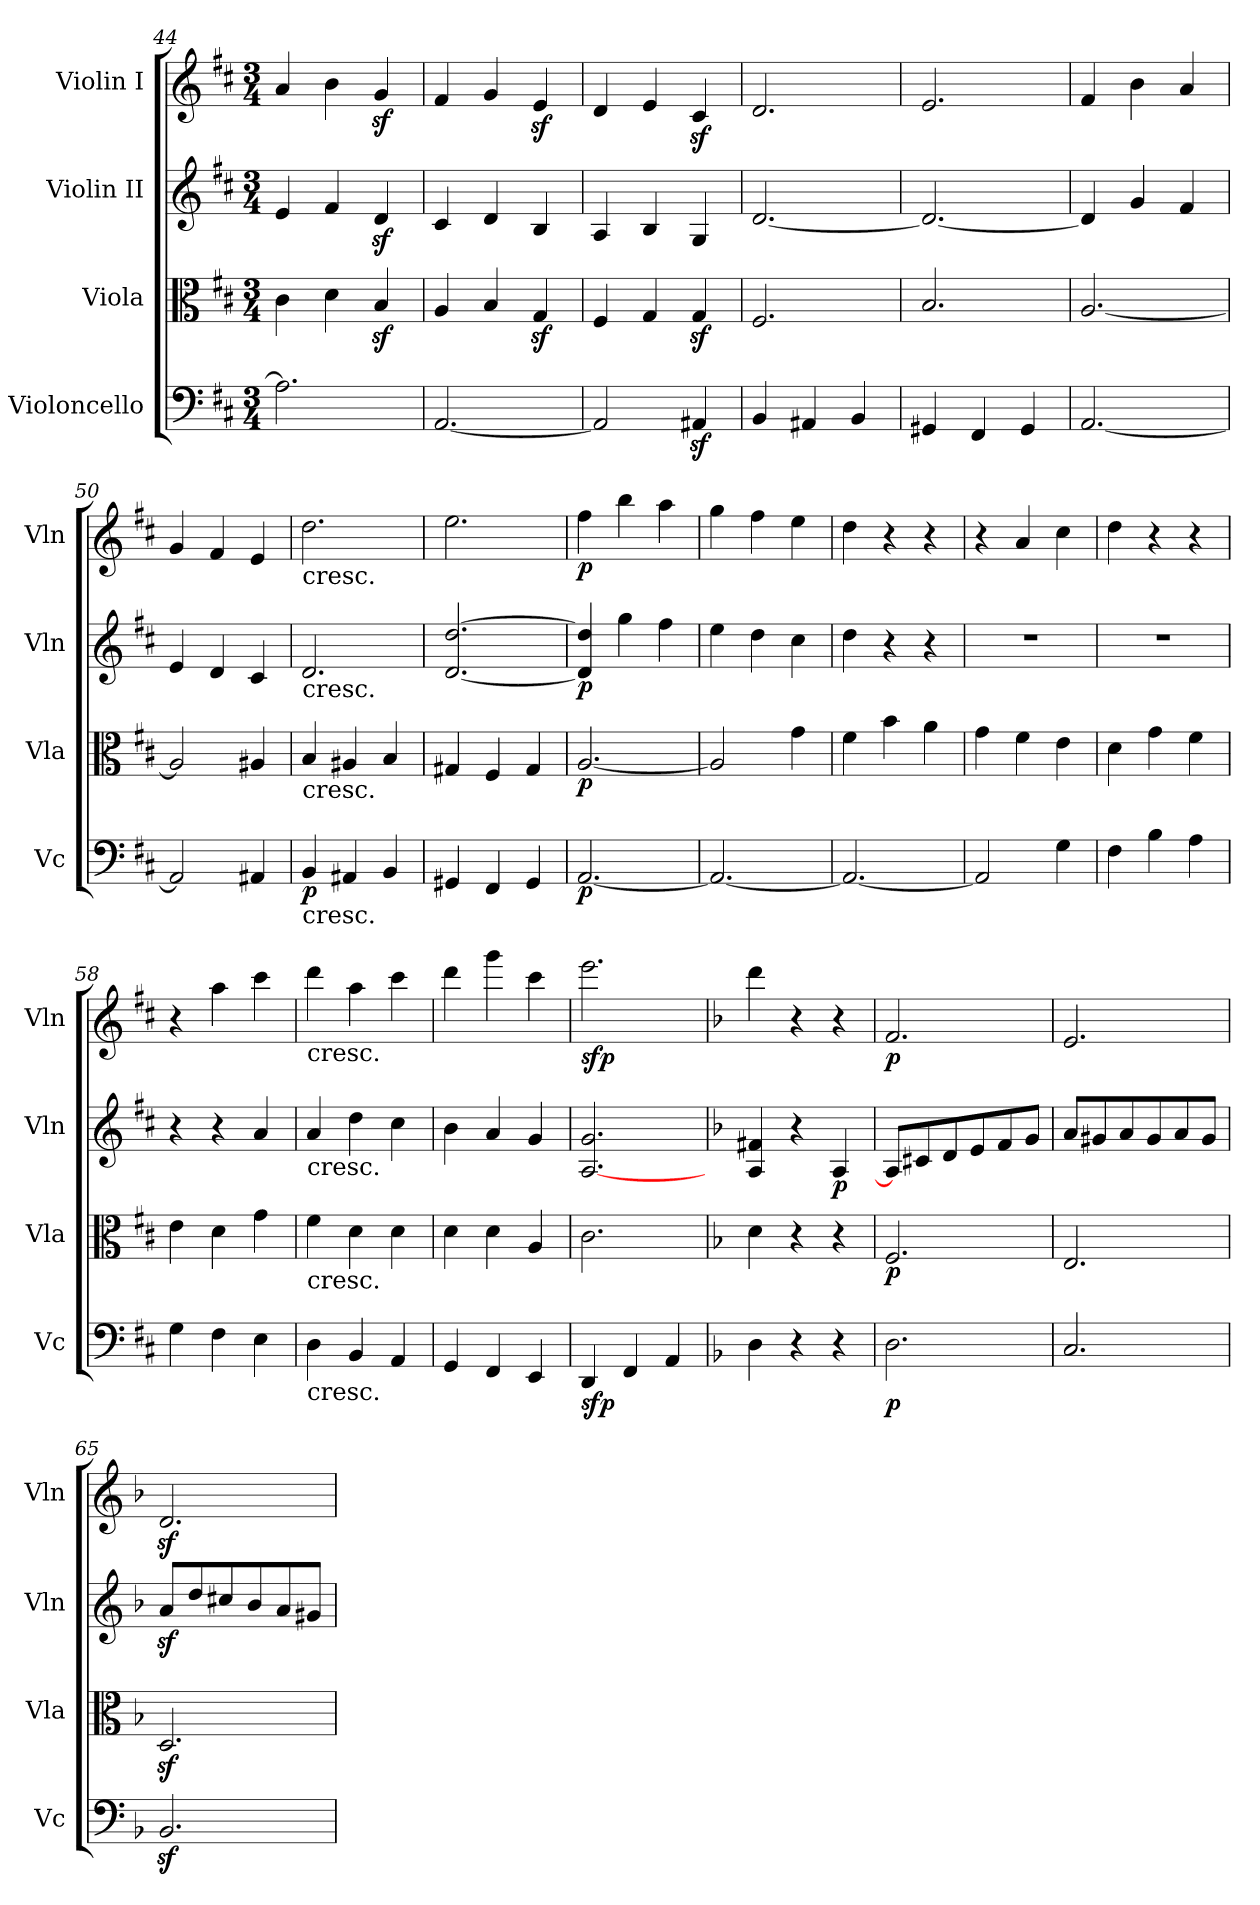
**kern	**dynam	**kern	**dynam	**kern	**dynam	**kern	**dynam
*part4	*part4	*part3	*part3	*part2	*part2	*part1	*part1
*staff4	*staff4	*staff3	*staff3	*staff2	*staff2	*staff1	*staff1
*I"Violoncello	*	*I"Viola	*	*I"Violin II	*	*I"Violin I	*
*I'Vc	*	*I'Vla	*	*I'Vln	*	*I'Vln	*
*clefF4	*	*clefC3	*	*clefG2	*	*clefG2	*
*k[f#c#]	*	*k[f#c#]	*	*k[f#c#]	*	*k[f#c#]	*
*M3/4	*	*M3/4	*	*M3/4	*	*M3/4	*
=44	=44	=44	=44	=44	=44	=44	=44
2.A\]	.	4c#\	.	4e/	.	4a/	.
.	.	4d\	.	4f#/	.	4b\	.
.	.	4Bz</	.	4dz</	.	4gz</	.
=45	=45	=45	=45	=45	=45	=45	=45
[2.AA/	.	4A/	.	4c#/	.	4f#/	.
.	.	4B/	.	4d/	.	4g/	.
.	.	4Gz>/	.	4B/	.	4ez</	.
=46	=46	=46	=46	=46	=46	=46	=46
2AA/]	.	4F#/	.	4A/	.	4d/	.
.	.	4G/	.	4B/	.	4e/	.
4AA#Xz</	.	4Gz>/	.	4G/	.	4c#z</	.
=47	=47	=47	=47	=47	=47	=47	=47
4BB/	.	2.F#/	.	[2.d/	.	2.d/	.
4AA#X/	.	.	.	.	.	.	.
4BB/	.	.	.	.	.	.	.
=48	=48	=48	=48	=48	=48	=48	=48
4GG#X/	.	2.B/	.	2.d/_	.	2.e/	.
4FF#/	.	.	.	.	.	.	.
4GG#/	.	.	.	.	.	.	.
=49	=49	=49	=49	=49	=49	=49	=49
[2.AA/	.	[2.A/	.	4d/]	.	4f#/	.
.	.	.	.	4g/	.	4b\	.
.	.	.	.	4f#/	.	4a/	.
=50	=50	=50	=50	=50	=50	=50	=50
2AA/]	.	2A/]	.	4e/	.	4g/	.
.	.	.	.	4d/	.	4f#/	.
4AA#X/	.	4A#X/	.	4c#/	.	4e/	.
=51	=51	=51	=51	=51	=51	=51	=51
!	!	!	!	!	!	!LO:TX:b:t=cresc.	!
!	!	!	!	!LO:TX:b:t=cresc.	!	!	!
!	!	!LO:TX:b:t=cresc.	!	!	!	!	!
!LO:TX:b:t=cresc.	!	!	!	!	!	!	!
!	!LO:DY:b	!	!	!	!	!	!
4BB/	p	4B/	.	2.d/	.	2.dd\	.
4AA#X/	.	4A#X/	.	.	.	.	.
4BB/	.	4B/	.	.	.	.	.
=52	=52	=52	=52	=52	=52	=52	=52
4GG#X/	.	4G#X/	.	[2.d/ [2.dd/	.	2.ee\	.
4FF#/	.	4F#/	.	.	.	.	.
4GG#/	.	4G#/	.	.	.	.	.
=53	=53	=53	=53	=53	=53	=53	=53
!	!LO:DY:b	!	!LO:DY:b	!	!LO:DY:b	!	!LO:DY:b
[2.AA/	p	[2.A/	p	4d/] 4dd/]	p	4ff#\	p
.	.	.	.	4gg\	.	4bb\	.
.	.	.	.	4ff#\	.	4aa\	.
=54	=54	=54	=54	=54	=54	=54	=54
2.AA/_	.	2A/]	.	4ee\	.	4gg\	.
.	.	.	.	4dd\	.	4ff#\	.
.	.	4g\	.	4cc#\	.	4ee\	.
=55	=55	=55	=55	=55	=55	=55	=55
2.AA/_	.	4f#\	.	4dd\	.	4dd\	.
.	.	4b\	.	4r	.	4r	.
.	.	4a\	.	4r	.	4r	.
=56	=56	=56	=56	=56	=56	=56	=56
2AA/]	.	4g\	.	2.r	.	4r	.
.	.	4f#\	.	.	.	4a/	.
4G\	.	4e\	.	.	.	4cc#\	.
=57	=57	=57	=57	=57	=57	=57	=57
4F#\	.	4d\	.	2.r	.	4dd\	.
4B\	.	4g\	.	.	.	4r	.
4A\	.	4f#\	.	.	.	4r	.
=58	=58	=58	=58	=58	=58	=58	=58
4G\	.	4e\	.	4r	.	4r	.
4F#\	.	4d\	.	4r	.	4aa\	.
4E\	.	4g\	.	4a/	.	4ccc#\	.
=59	=59	=59	=59	=59	=59	=59	=59
!	!	!	!	!	!	!LO:TX:b:t=cresc.	!
!	!	!	!	!LO:TX:b:t=cresc.	!	!	!
!	!	!LO:TX:b:t=cresc.	!	!	!	!	!
!LO:TX:b:t=cresc.	!	!	!	!	!	!	!
4D\	.	4f#\	.	4a/	.	4ddd\	.
4BB/	.	4d\	.	4dd\	.	4aa\	.
4AA/	.	4d\	.	4cc#\	.	4ccc#\	.
=60	=60	=60	=60	=60	=60	=60	=60
4GG/	.	4d\	.	4b\	.	4ddd\	.
4FF#/	.	4d\	.	4a/	.	4ggg\	.
4EE/	.	4A/	.	4g/	.	4ccc#\	.
=61	=61	=61	=61	=61	=61	=61	=61
!	!LO:DY:b	!	!LO:DY:b	!	!	!	!
!	!	!	!LO:DY:n=1:a	!	!	!	!LO:DY:b
4DD/	sfp	2.c#\	sfp sfp	[2.A/ 2.g/	.	2.eee\	sfp
4FF#/	.	.	.	.	.	.	.
4AA/	.	.	.	.	.	.	.
=62	=62	=62	=62	=62	=62	=62	=62
*k[b-]	*	*k[b-]	*	*k[b-]	*	*k[b-]	*
4D\	.	4d\	.	4A/ 4f#X/	.	4ddd\	.
4r	.	4r	.	4r	.	4r	.
!	!	!	!	!	!LO:DY:b	!	!
4r	.	4r	.	4A/	p	4r	.
=63	=63	=63	=63	=63	=63	=63	=63
!	!LO:DY:b	!	!LO:DY:b	!	!	!	!LO:DY:b
2.D\	p	2.F/	p	8A/L]	.	2.f/	p
.	.	.	.	8c#X/	.	.	.
.	.	.	.	8d/	.	.	.
.	.	.	.	8e/	.	.	.
.	.	.	.	8f/	.	.	.
.	.	.	.	8g/J	.	.	.
=64	=64	=64	=64	=64	=64	=64	=64
2.C/	.	2.E/	.	8a/L	.	2.e/	.
.	.	.	.	8g#X/	.	.	.
.	.	.	.	8a/	.	.	.
.	.	.	.	8g#/	.	.	.
.	.	.	.	8a/	.	.	.
.	.	.	.	8g#/J	.	.	.
=65	=65	=65	=65	=65	=65	=65	=65
2.BB-z</	.	2.Dz</	.	8az</L	.	2.dz</	.
.	.	.	.	8dd/	.	.	.
.	.	.	.	8cc#X/	.	.	.
.	.	.	.	8b-/	.	.	.
.	.	.	.	8a/	.	.	.
.	.	.	.	8g#X/J	.	.	.
=	=	=	=	=	=	=	=
*-	*-	*-	*-	*-	*-	*-	*-
